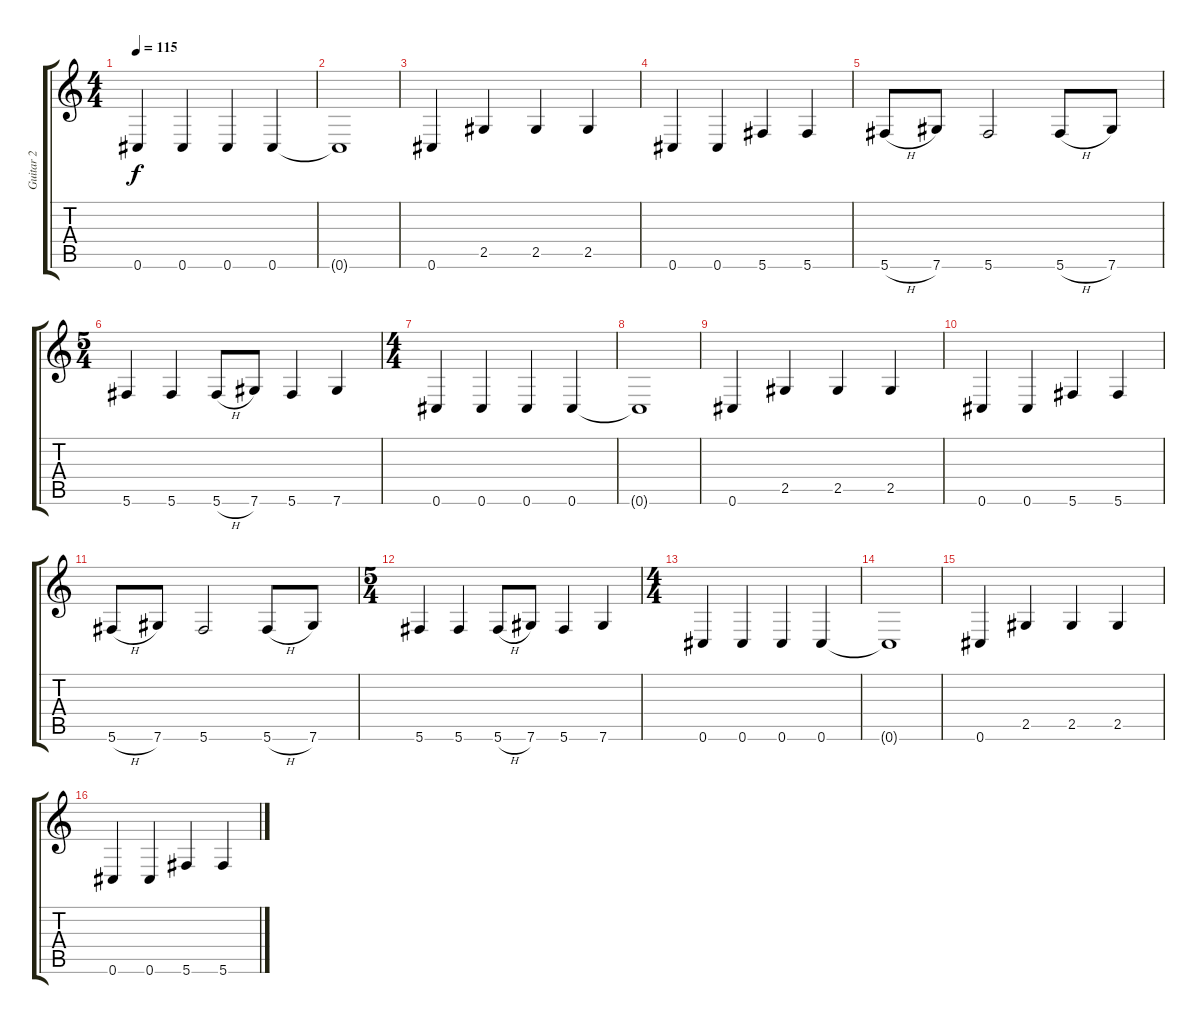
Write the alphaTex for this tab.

\track ("Guitar 2" "Guitar 2") {instrument distortionguitar}
\staff {score tabs}
\tuning (Db4 Ab3 E3 B2 Gb2 Db2) {hide}
\ts (4 4)
\tempo 115
\clef g2
\ks c
0.6.4{dy f} 0.6.4 0.6.4 0.6.4 |
0.6{t}.1 |
0.6.4 2.5.4 2.5.4 2.5.4 |
0.6.4 0.6.4 5.6.4 5.6.4 |
5.6{h}.8 7.6.8 5.6.2 5.6{h}.8 7.6.8 |
\ts (5 4)
5.6.4 5.6.4 5.6{h}.8 7.6.8 5.6.4 7.6.4 |
\ts (4 4)
0.6.4 0.6.4 0.6.4 0.6.4 |
0.6{t}.1 |
0.6.4 2.5.4 2.5.4 2.5.4 |
0.6.4 0.6.4 5.6.4 5.6.4 |
5.6{h}.8 7.6.8 5.6.2 5.6{h}.8 7.6.8 |
\ts (5 4)
5.6.4 5.6.4 5.6{h}.8 7.6.8 5.6.4 7.6.4 |
\ts (4 4)
0.6.4 0.6.4 0.6.4 0.6.4 |
0.6{t}.1 |
0.6.4 2.5.4 2.5.4 2.5.4 |
0.6.4 0.6.4 5.6.4 5.6.4
